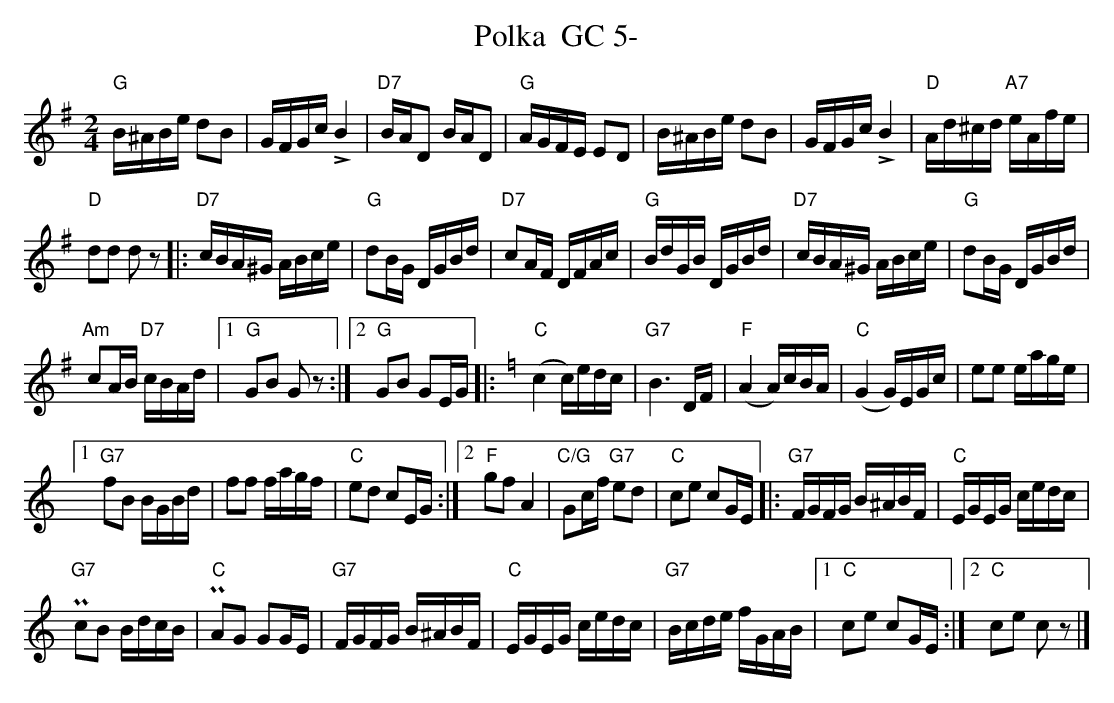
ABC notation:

X:1
T:Polka  GC 5-
M:2/4
L:1/16
K:G %%MIDI gchordon
"G"B^ABe d2B2 | GFGc !>!B4 | "D7"BAD2 BAD2 | "G"AGFE E2D2 | B^ABe d2B2 | GFGc !>!B4 | "D"Ad^cd "A7"eAfe |
"D"d2d2 d2z2 |: "D7"cBA^G ABce | "G"d2BG DGBd | "D7"c2AF DFAc | "G"BdGB DGBd | "D7"cBA^G ABce | "G"d2BG DGBd |
"Am"c2AB "D7"cBAd |1 "G"G2B2 G2z2 :|2 "G"G2B2 G2EG |: [K:C] ("C"c4 c)edc | "G7"B6DF | ("F"A4A)cBA | ("C"G4G)EGc | e2e2 eage |1
"G7"f2B2 BGBd | f2f2 fagf | "C"e2d2 c2EG :|2 "F"g2f2 A4 | "C/G"G2cf "G7"e2d2 | "C"c2e2 c2GE |: "G7"FGFG B^ABF | "C"EGEG cedc |
P"G7"c2B2 BdcB | P"C"A2G2 G2GE | "G7"FGFG B^ABF | "C"EGEG cedc | "G7"Bcde fGAB |1 "C"c2e2 c2GE :|2 "C"c2e2 c2z2 |]
